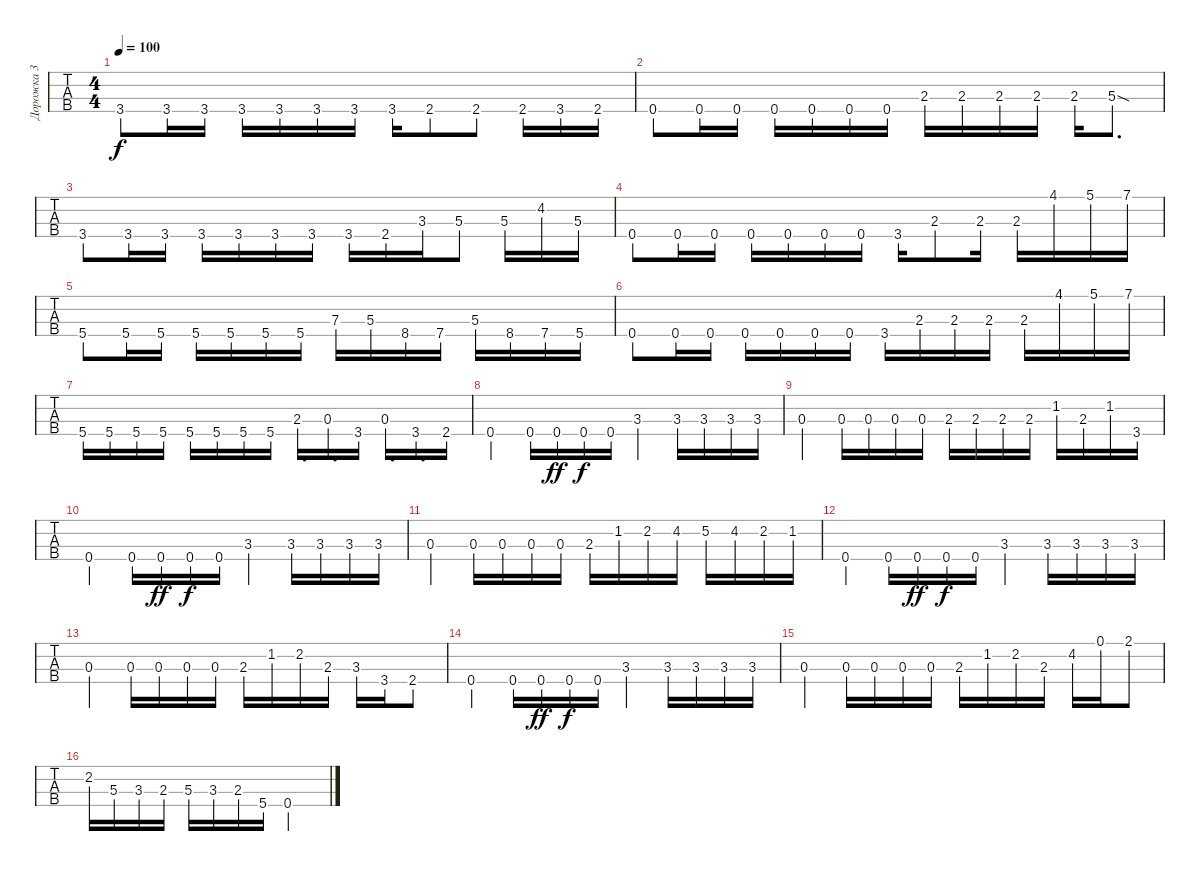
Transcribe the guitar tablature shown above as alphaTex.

\track ("Дорожка 3" "Дорожка 3") {instrument electricbassfinger}
\staff {tabs}
\tuning (G2 D2 A1 E1) {hide}
\ts (4 4)
\tempo 100
\clef f4
\ks c
3.4.8{dy f} 3.4.16 3.4.16 3.4.16 3.4.16 3.4.16 3.4.16 3.4.16 2.4.8 2.4.8 2.4.16 3.4.16 2.4.16 |
0.4.8 0.4.16 0.4.16 0.4.16 0.4.16 0.4.16 0.4.16 2.3.16 2.3.16 2.3.16 2.3.16 2.3.16 5.3{sod}.8{d} |
3.4.8 3.4.16 3.4.16 3.4.16 3.4.16 3.4.16 3.4.16 3.4.16 2.4.16 3.3.16 5.3.8 5.3.16 4.2.16 5.3.16 |
0.4.8 0.4.16 0.4.16 0.4.16 0.4.16 0.4.16 0.4.16 3.4.16 2.3{st}.8 2.3.16 2.3.16 4.1.16 5.1.16 7.1.16 |
5.4.8 5.4.16 5.4.16 5.4.16 5.4.16 5.4.16 5.4.16 7.3.16 5.3.16 8.4.16 7.4.16 5.3.16 8.4.16 7.4.16 5.4.16 |
0.4.8 0.4.16 0.4.16 0.4.16 0.4.16 0.4.16 0.4.16 3.4.16 2.3.16 2.3.16 2.3.16 2.3.16 4.1.16 5.1.16 7.1.16 |
5.4.16 5.4.16 5.4.16 5.4.16 5.4.16 5.4.16 5.4.16 5.4.16 2.3.16{d} 0.3.16{d} 3.4.16 0.3.16{d} 3.4.16{d} 2.4.16 |
0.4.4 0.4.16 0.4{ac}.16{dy ff} 0.4.16{dy f} 0.4.16 3.3.4 3.3.16 3.3.16 3.3.16 3.3.16 |
0.3.4 0.3.16 0.3.16 0.3.16 0.3.16 2.3.16 2.3.16 2.3.16 2.3.16 1.2.16 2.3.16 1.2.16 3.4.16 |
0.4.4 0.4.16 0.4{ac}.16{dy ff} 0.4.16{dy f} 0.4.16 3.3.4 3.3.16 3.3.16 3.3.16 3.3.16 |
0.3.4 0.3.16 0.3.16 0.3.16 0.3.16 2.3.16 1.2.16 2.2.16 4.2.16 5.2.16 4.2.16 2.2.16 1.2.16 |
0.4.4 0.4.16 0.4{ac}.16{dy ff} 0.4.16{dy f} 0.4.16 3.3.4 3.3.16 3.3.16 3.3.16 3.3.16 |
0.3.4 0.3.16 0.3.16 0.3.16 0.3.16 2.3.16 1.2.16 2.2.16 2.3.16 3.3.16 3.4.16 2.4.8 |
0.4.4 0.4.16 0.4{ac}.16{dy ff} 0.4.16{dy f} 0.4.16 3.3.4 3.3.16 3.3.16 3.3.16 3.3.16 |
0.3.4 0.3.16 0.3.16 0.3.16 0.3.16 2.3.16 1.2.16 2.2.16 2.3.16 4.2.16 0.1.16 2.1.8 |
2.2.16 5.3.16 3.3.16 2.3.16 5.3.16 3.3.16 2.3.16 5.4.16 0.4.2
